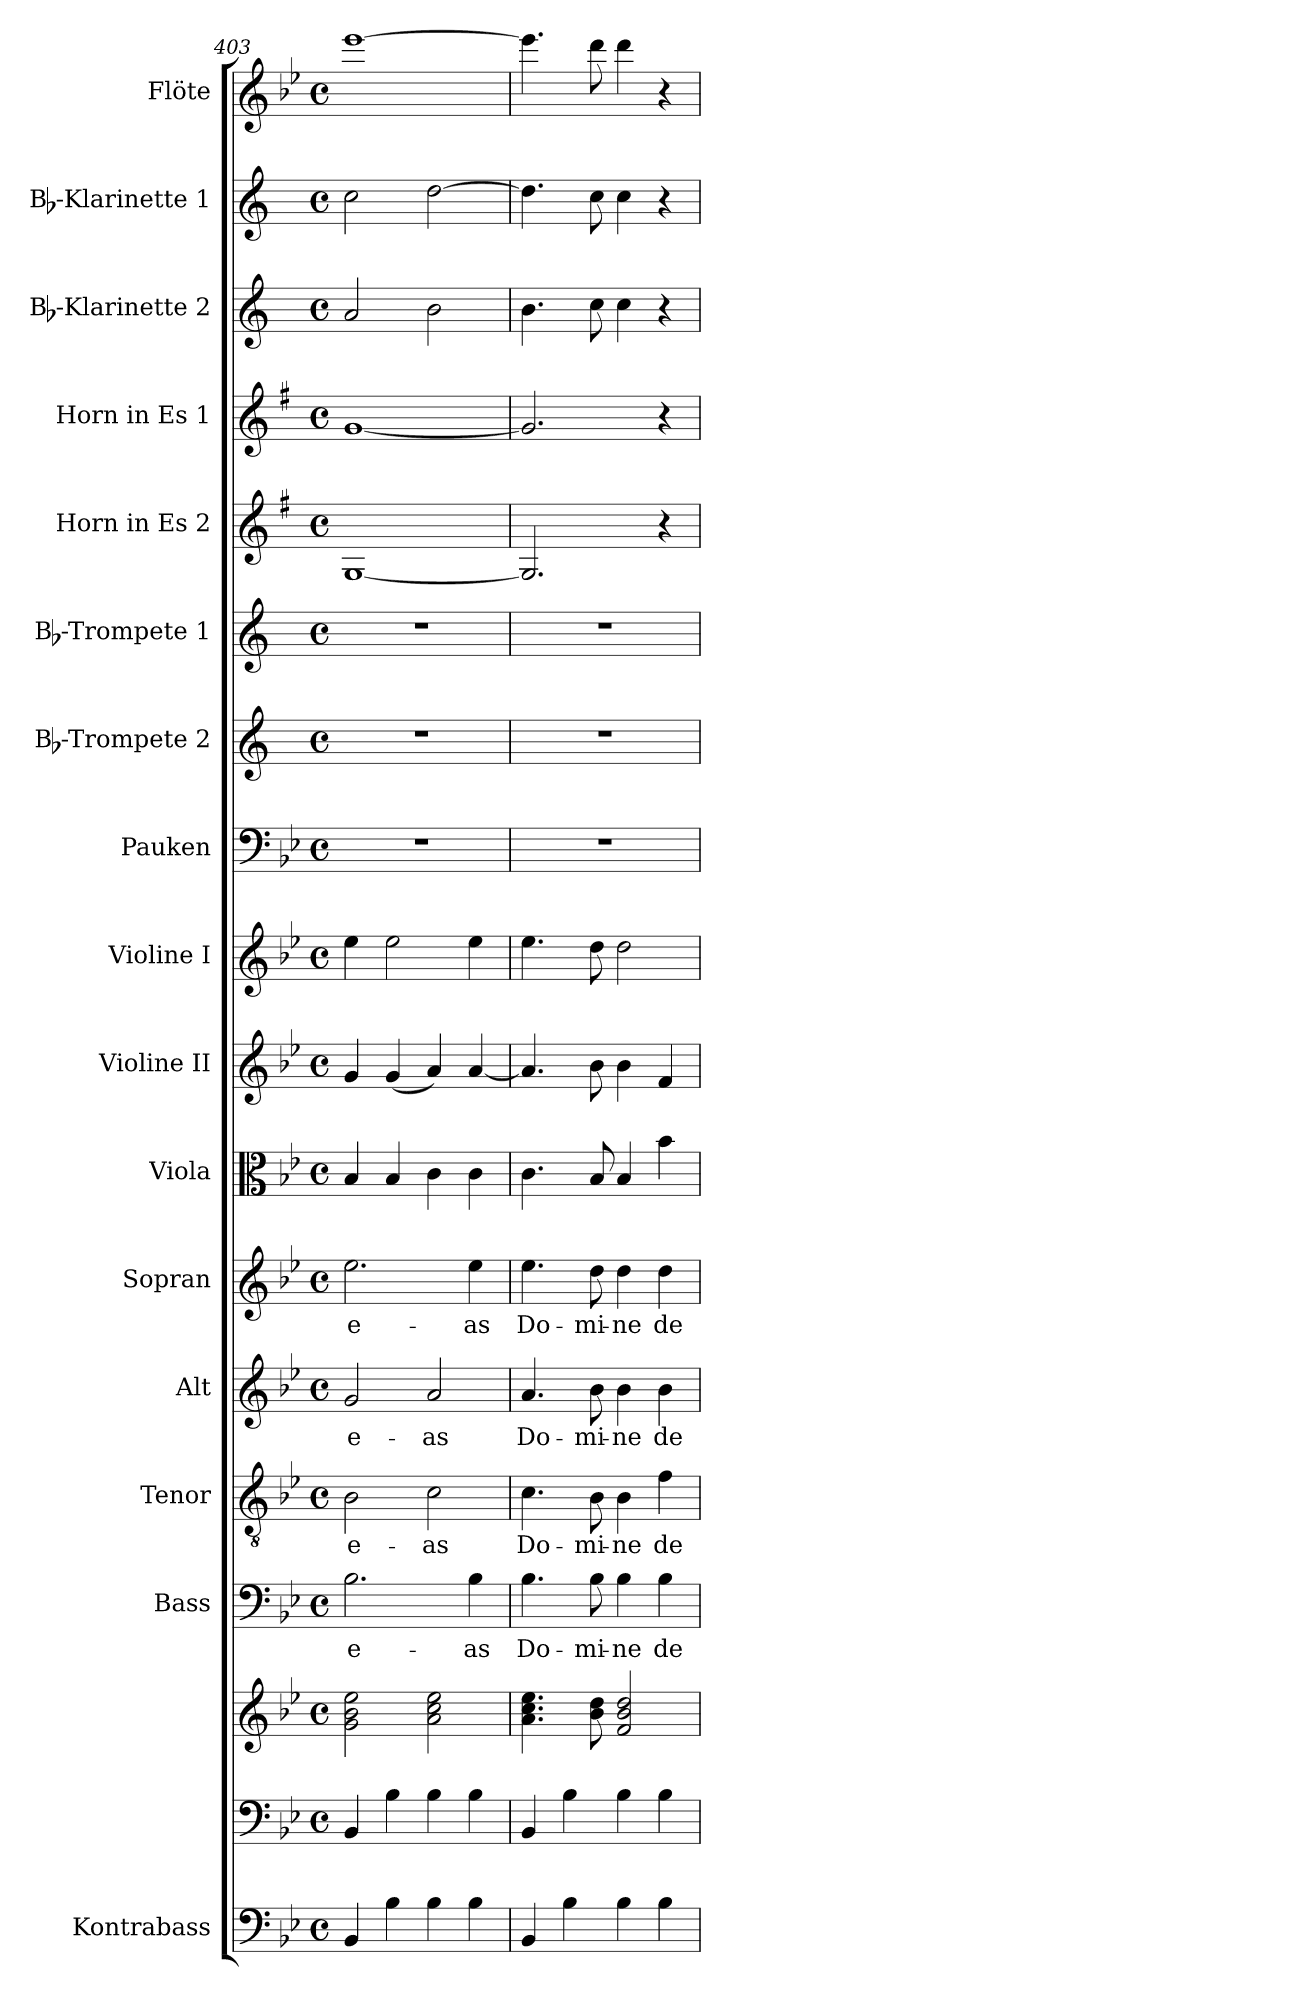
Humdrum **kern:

**kern	**kern	**kern	**kern	**text	**kern	**text	**kern	**text	**kern	**text	**kern	**kern	**kern	**kern	**kern	**kern	**kern	**kern	**kern	**kern	**kern
*part17	*part16	*part16	*part15	*part15	*part14	*part14	*part13	*part13	*part12	*part12	*part11	*part10	*part9	*part8	*part7	*part6	*part5	*part4	*part3	*part2	*part1
*staff18	*staff17	*staff16	*staff15	*staff15	*staff14	*staff14	*staff13	*staff13	*staff12	*staff12	*staff11	*staff10	*staff9	*staff8	*staff7	*staff6	*staff5	*staff4	*staff3	*staff2	*staff1
*I"Kontrabass	*	*	*I"Bass	*	*I"Tenor	*	*I"Alt	*	*I"Sopran	*	*I"Viola	*I"Violine II	*I"Violine I	*I"Pauken	*I"Bb-Trompete 2	*I"Bb-Trompete 1	*I"Horn in Es 2	*I"Horn in Es 1	*I"Bb-Klarinette 2	*I"Bb-Klarinette 1	*I"Flöte
*I'Kb.	*	*	*I'B.	*	*I'T.	*	*I'A.	*	*I'S.	*	*I'Vla.	*I'Vl. II	*I'Vl. I	*I'Pk.	*I'Bb Trp. 2	*I'Bb Trp. 1	*	*	*I'Bb Kl. 2	*I'Bb Kl. 1	*I'Fl.
*clefF4	*clefF4	*clefG2	*clefF4	*	*clefGv2	*	*clefG2	*	*clefG2	*	*clefC3	*clefG2	*clefG2	*clefF4	*clefG2	*clefG2	*clefG2	*clefG2	*clefG2	*clefG2	*clefG2
*ITrd7c12	*	*	*	*	*	*	*	*	*	*	*	*	*	*	*ITrd1c2	*ITrd1c2	*ITrd5c9	*ITrd5c9	*ITrd1c2	*ITrd1c2	*
*k[b-e-]	*k[b-e-]	*k[b-e-]	*k[b-e-]	*	*k[b-e-]	*	*k[b-e-]	*	*k[b-e-]	*	*k[b-e-]	*k[b-e-]	*k[b-e-]	*k[b-e-]	*k[b-e-]	*k[b-e-]	*k[b-e-]	*k[b-e-]	*k[b-e-]	*k[b-e-]	*k[b-e-]
*B-:	*B-:	*B-:	*B-:	*	*B-:	*	*B-:	*	*B-:	*	*B-:	*B-:	*B-:	*B-:	*B-:	*B-:	*B-:	*B-:	*B-:	*B-:	*B-:
*M4/4	*M4/4	*M4/4	*M4/4	*	*M4/4	*	*M4/4	*	*M4/4	*	*M4/4	*M4/4	*M4/4	*M4/4	*M4/4	*M4/4	*M4/4	*M4/4	*M4/4	*M4/4	*M4/4
*met(c)	*met(c)	*met(c)	*met(c)	*	*met(c)	*	*met(c)	*	*met(c)	*	*met(c)	*met(c)	*met(c)	*met(c)	*met(c)	*met(c)	*met(c)	*met(c)	*met(c)	*met(c)	*met(c)
=403	=403	=403	=403	=403	=403	=403	=403	=403	=403	=403	=403	=403	=403	=403	=403	=403	=403	=403	=403	=403	=403
!	!	!	!	!LO:LY:b	!	!LO:LY:b	!	!LO:LY:b	!	!LO:LY:b	!	!	!	!	!	!	!	!	!	!	!
4BBB-/	4BB-/	2g\ 2b-\ 2ee-\	2.B-\	e-	2B-\	e-	2g/	e-	2.ee-\	e-	4B-/	4g/	4ee-\	1r	1r	1r	[1BB-	[1B-	2g/	2b-\	[1eee-
4BB-\	4B-\	.	.	.	.	.	.	.	.	.	4B-/	(<4g/	2ee-\	.	.	.	.	.	.	.	.
!	!	!	!	!	!	!LO:LY:b	!	!LO:LY:b	!	!	!	!	!	!	!	!	!	!	!	!	!
4BB-\	4B-\	2a\ 2cc\ 2ee-\	.	.	2c\	-as	2a/	-as	.	.	4c\	4a/)	.	.	.	.	.	.	2a\	[2cc\	.
!	!	!	!	!LO:LY:b	!	!	!	!	!	!LO:LY:b	!	!	!	!	!	!	!	!	!	!	!
4BB-\	4B-\	.	4B-\	-as	.	.	.	.	4ee-\	-as	4c\	[4a/	4ee-\	.	.	.	.	.	.	.	.
=404	=404	=404	=404	=404	=404	=404	=404	=404	=404	=404	=404	=404	=404	=404	=404	=404	=404	=404	=404	=404	=404
!	!	!	!	!LO:LY:b	!	!LO:LY:b	!	!LO:LY:b	!	!LO:LY:b	!	!	!	!	!	!	!	!	!	!	!
4BBB-/	4BB-/	4.a\ 4.cc\ 4.ee-\	4.B-\	Do-	4.c\	Do-	4.a/	Do-	4.ee-\	Do-	4.c\	4.a/]	4.ee-\	1r	1r	1r	2.BB-/]	2.B-/]	4.a\	4.cc\]	4.eee-\]
4BB-\	4B-\	.	.	.	.	.	.	.	.	.	.	.	.	.	.	.	.	.	.	.	.
!	!	!	!	!LO:LY:b	!	!LO:LY:b	!	!LO:LY:b	!	!LO:LY:b	!	!	!	!	!	!	!	!	!	!	!
.	.	8b-\ 8dd\	8B-\	-mi-	8B-\	-mi-	8b-\	-mi-	8dd\	-mi-	8B-/	8b-\	8dd\	.	.	.	.	.	8b-\	8b-\	8ddd\
!	!	!	!	!LO:LY:b	!	!LO:LY:b	!	!LO:LY:b	!	!LO:LY:b	!	!	!	!	!	!	!	!	!	!	!
4BB-\	4B-\	2f/ 2b-/ 2dd/	4B-\	-ne	4B-\	-ne	4b-\	-ne	4dd\	-ne	4B-/	4b-\	2dd\	.	.	.	.	.	4b-\	4b-\	4ddd\
!	!	!	!	!LO:LY:b	!	!LO:LY:b	!	!LO:LY:b	!	!LO:LY:b	!	!	!	!	!	!	!	!	!	!	!
4BB-\	4B-\	.	4B-\	de	4f\	de	4b-\	de	4dd\	de	4b-\	4f/	.	.	.	.	4r	4r	4r	4r	4r
=	=	=	=	=	=	=	=	=	=	=	=	=	=	=	=	=	=	=	=	=	=
*-	*-	*-	*-	*-	*-	*-	*-	*-	*-	*-	*-	*-	*-	*-	*-	*-	*-	*-	*-	*-	*-
